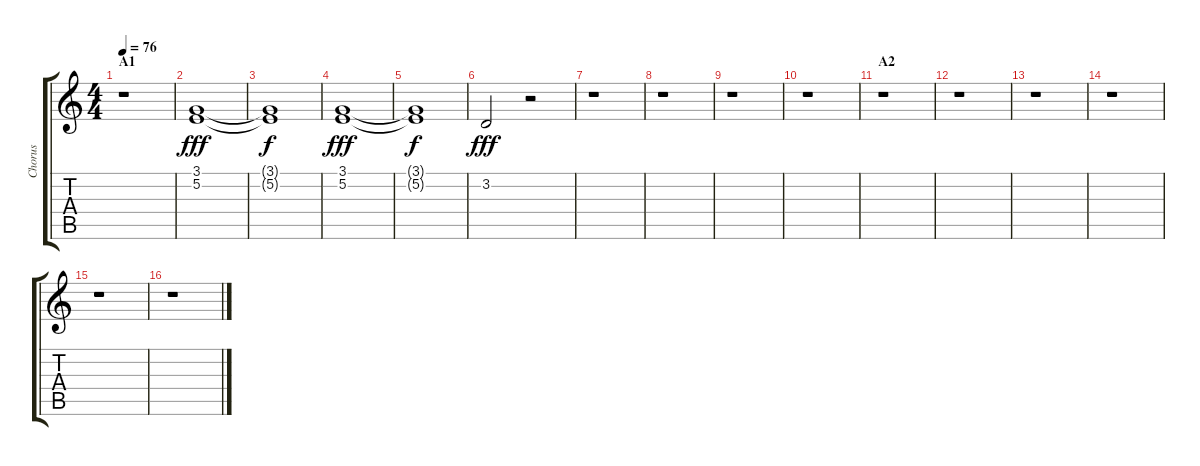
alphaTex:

\track ("Chorus" "Chorus") {instrument synthvoice}
\staff {score tabs}
\tuning (E4 B3 G3 D3 A2 E2) {hide}
\ts (4 4)
\section ("" "A1")
\tempo 76
\clef g2
\ks c
r.1{dy fff instrument synthvoice} |
(3.1 5.2).1 |
(3.1{t} 5.2{t}).1{dy f} |
(3.1 5.2).1{dy fff} |
(3.1{t} 5.2{t}).1{dy f} |
3.2.2{dy fff} r.2 |
r.1 |
r.1 |
r.1 |
r.1 |
\section ("" "A2")
r.1 |
r.1 |
r.1 |
r.1 |
r.1 |
r.1
